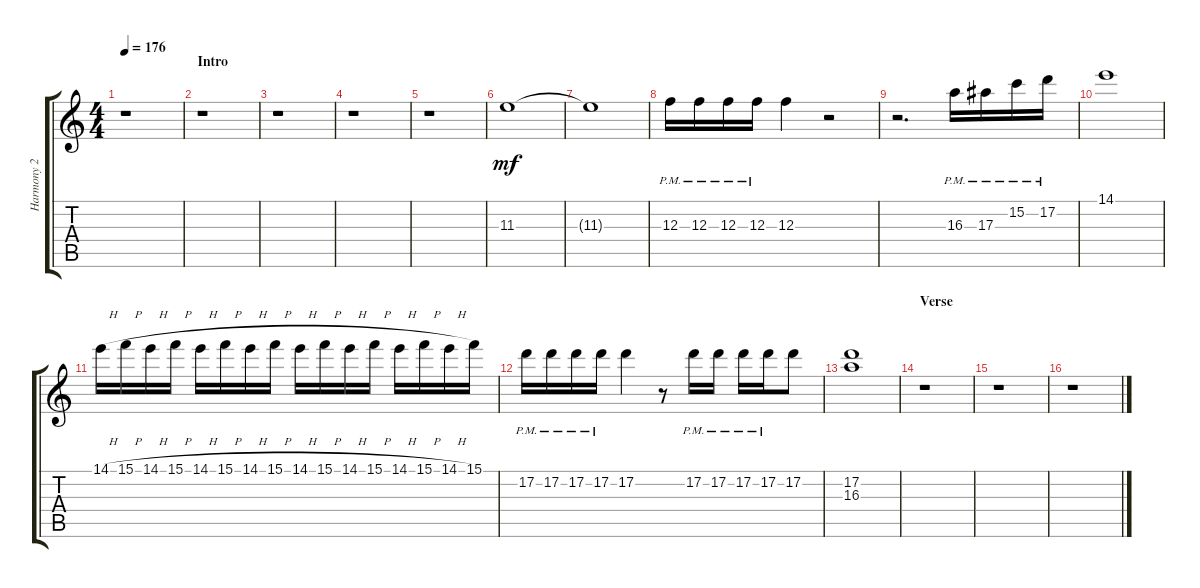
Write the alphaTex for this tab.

\track ("Harmony 2" "Harmony 2") {instrument overdrivenguitar}
\staff {score tabs}
\tuning (D4 A3 F3 C3 G2 C2) {hide}
\ts (4 4)
\tempo 176
\clef g2
\ks aminor
r.1{dy mf instrument overdrivenguitar} |
\section ("" "Intro")
r.1 |
r.1 |
r.1 |
r.1 |
11.3.1 |
11.3{t}.1 |
12.3{pm}.16 12.3{pm}.16 12.3{pm}.16 12.3{pm}.16 12.3.4 r.2 |
r.2{d} 16.3{pm}.16 17.3{pm}.16 15.2{pm}.16 17.2{pm}.16 |
14.1.1 |
14.1{h}.16 15.1{h}.16 14.1{h}.16 15.1{h}.16 14.1{h}.16 15.1{h}.16 14.1{h}.16 15.1{h}.16 14.1{h}.16 15.1{h}.16 14.1{h}.16 15.1{h}.16 14.1{h}.16 15.1{h}.16 14.1{h}.16 15.1.16 |
17.2{pm}.16 17.2{pm}.16 17.2{pm}.16 17.2{pm}.16 17.2.4 r.8 17.2{pm}.16 17.2{pm}.16 17.2{pm}.16 17.2{pm}.16 17.2.8 |
(17.2 16.3).1 |
\section ("" "Verse")
r.1 |
r.1 |
r.1
